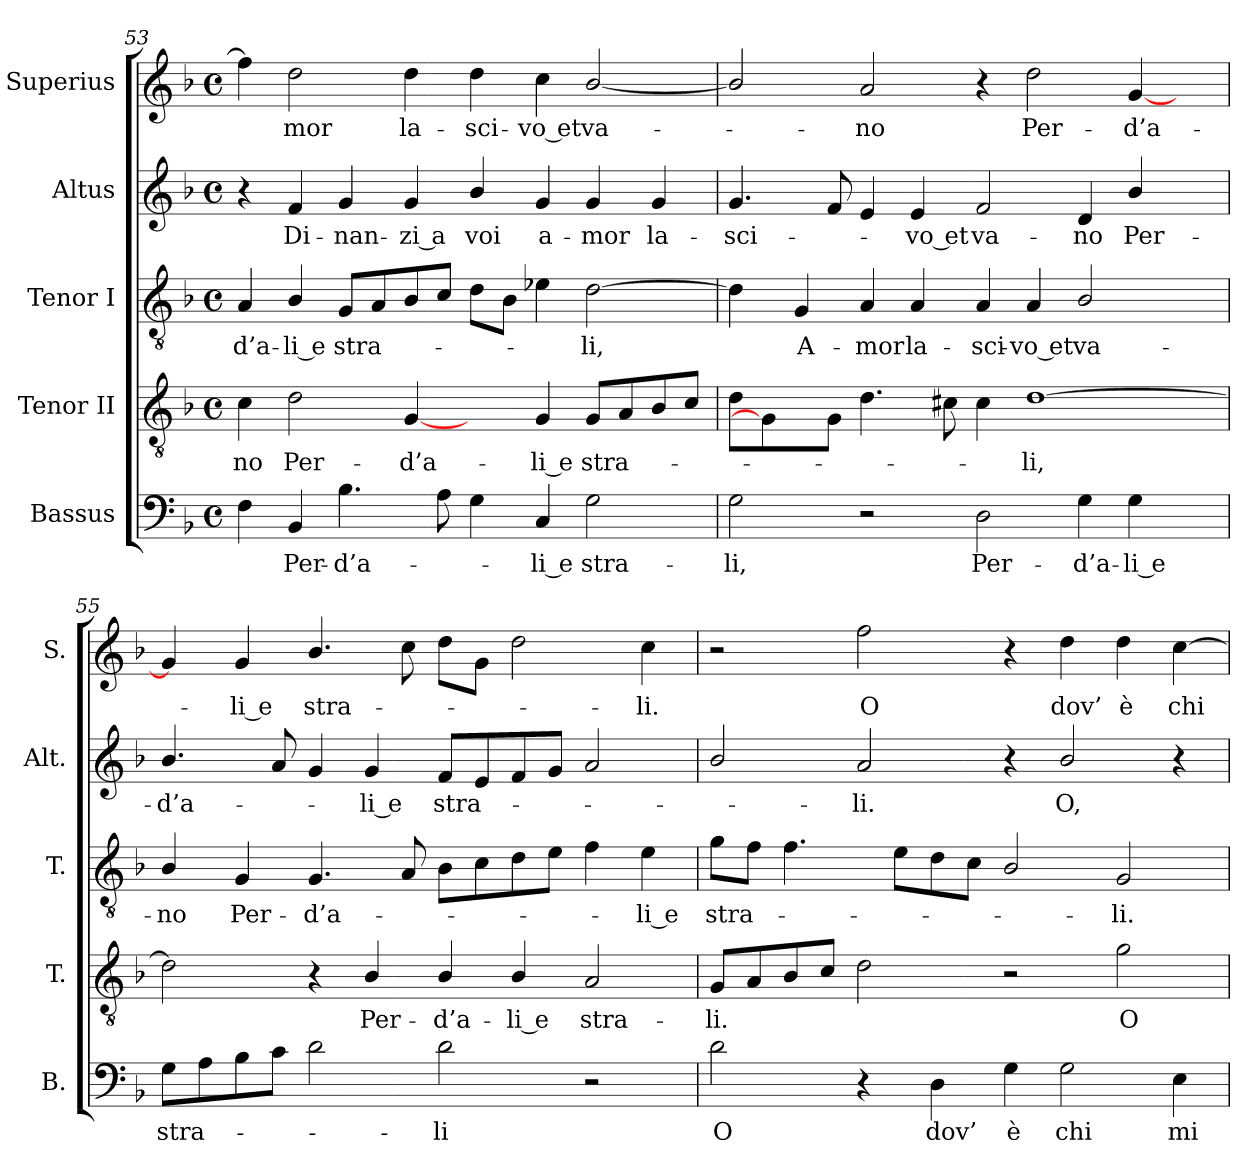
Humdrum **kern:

**kern	**text	**kern	**text	**kern	**text	**kern	**text	**kern	**text
*part5	*part5	*part4	*part4	*part3	*part3	*part2	*part2	*part1	*part1
*staff5	*staff5	*staff4	*staff4	*staff3	*staff3	*staff2	*staff2	*staff1	*staff1
*I"Bassus	*	*I"Tenor II	*	*I"Tenor I	*	*I"Altus	*	*I"Superius	*
*I'B.	*	*I'T.	*	*I'T.	*	*I'Alt.	*	*I'S.	*
!!LO:LB:g=z
*clefF4	*	*clefGv2	*	*clefGv2	*	*clefG2	*	*clefG2	*
*	*	*ITrd7c12	*	*ITrd7c12	*	*	*	*	*
*k[b-]	*	*k[b-]	*	*k[b-]	*	*k[b-]	*	*k[b-]	*
*F:	*	*F:	*	*F:	*	*F:	*	*F:	*
*M4/4	*	*M4/4	*	*M4/4	*	*M4/4	*	*M4/4	*
*met(c)	*	*met(c)	*	*met(c)	*	*met(c)	*	*met(c)	*
=53	=53	=53	=53	=53	=53	=53	=53	=53	=53
!	!	!	!LO:LY:b:color=#000000	!	!	!	!	!	!
!	!	!	!	!	!LO:LY:b:color=#000000	!	!	!	!
4Fi\	.	4Ci\	-no	4AAi/	-d’a-	4r	.	4ffi\]	.
!	!LO:LY:b:color=#000000	!	!	!	!	!	!	!	!
!	!	!	!LO:LY:b:color=#000000	!	!	!	!	!	!
!	!	!	!	!	!LO:LY:b:color=#000000	!	!	!	!
!	!	!	!	!	!	!	!LO:LY:b:color=#000000	!	!
!	!	!	!	!	!	!	!	!	!LO:LY:b:color=#000000
4BB-i/	Per-	2Di\	Per-	4BB-i/	-li e	4fi/	Di-	2ddi\	-mor
!	!LO:LY:b:color=#000000	!	!	!	!	!	!	!	!
!	!	!	!	!	!LO:LY:b:color=#000000	!	!	!	!
!	!	!	!	!	!	!	!LO:LY:b:color=#000000	!	!
4.B-i\	-d’a-	.	.	8GGi/L	stra-	4gi/	-nan-	.	.
.	.	.	.	8AAi/	.	.	.	.	.
!	!	!	!LO:LY:b:color=#000000	!	!	!	!	!	!
!	!	!	!	!	!	!	!LO:LY:b:color=#000000	!	!
!	!	!	!	!	!	!	!	!	!LO:LY:b:color=#000000
.	.	[4GGi/	-d’a-	8BB-i/	.	4gi/	-zi a	4ddi\	la-
8Ai\	.	.	.	8Ci/J	.	.	.	.	.
!	!	!	!	!	!	!	!LO:LY:b:color=#000000	!	!
!	!	!	!	!	!	!	!	!	!LO:LY:b:color=#000000
4Gi\	.	4ryy	.	8Di\L	.	4b-i/	voi	4ddi\	-sci-
.	.	.	.	8BB-i\J	.	.	.	.	.
!	!LO:LY:b:color=#000000	!	!	!	!	!	!	!	!
!	!	!	!LO:LY:b:color=#000000	!	!	!	!	!	!
!	!	!	!	!	!	!	!LO:LY:b:color=#000000	!	!
!	!	!	!	!	!	!	!	!	!LO:LY:b:color=#000000
4Ci/	-li e	4GGi/	-li e	4E-Xi\	.	4gi/	a-	4cci\	-vo et
!	!LO:LY:b:color=#000000	!	!	!	!	!	!	!	!
!	!	!	!LO:LY:b:color=#000000	!	!	!	!	!	!
!	!	!	!	!	!LO:LY:b:color=#000000	!	!	!	!
!	!	!	!	!	!	!	!LO:LY:b:color=#000000	!	!
!	!	!	!	!	!	!	!	!	!LO:LY:b:color=#000000
2Gi\	stra-	8GGi/L	stra-	[>2Di\	-li,	4gi/	-mor	[<2b-i/	va-
.	.	8AAi/	.	.	.	.	.	.	.
!	!	!	!	!	!	!	!LO:LY:b:color=#000000	!	!
.	.	8BB-i/	.	.	.	4gi/	la-	.	.
.	.	8Ci/J	.	.	.	.	.	.	.
=54	=54	=54	=54	=54	=54	=54	=54	=54	=54
!	!LO:LY:b:color=#000000	!	!	!	!	!	!	!	!
!	!	!	!	!	!	!	!LO:LY:b:color=#000000	!	!
2Gi\	-li,	8Di\L	.	4Di\]	.	4.gi/	-sci-	2b-i/]	.
.	.	4GGi/]	.	.	.	.	.	.	.
!	!	!	!	!	!LO:LY:b:color=#000000	!	!	!	!
.	.	.	.	4GGi/	A-	.	.	.	.
.	.	8GGi\J	.	.	.	8fi/	.	.	.
!	!	!	!	!	!LO:LY:b:color=#000000	!	!	!	!
!	!	!	!	!	!	!	!	!	!LO:LY:b:color=#000000
2r	.	4.Di\	.	4AAi/	-mor	4ei/	.	2ai/	-no
!	!	!	!	!	!LO:LY:b:color=#000000	!	!	!	!
!	!	!	!	!	!	!	!LO:LY:b:color=#000000	!	!
.	.	.	.	4AAi/	la-	4ei/	-vo et	.	.
.	.	8C#Xi\	.	.	.	.	.	.	.
!	!LO:LY:b:color=#000000	!	!	!	!	!	!	!	!
!	!	!	!	!	!LO:LY:b:color=#000000	!	!	!	!
!	!	!	!	!	!	!	!LO:LY:b:color=#000000	!	!
2Di\	Per-	4C#i\	.	4AAi/	-sci-	2fi/	va-	4r	.
!	!	!	!LO:LY:b:color=#000000	!	!	!	!	!	!
!	!	!	!	!	!LO:LY:b:color=#000000	!	!	!	!
!	!	!	!	!	!	!	!	!	!LO:LY:b:color=#000000
.	.	[>1Di	-li,	4AAi/	-vo et	.	.	2ddi\	Per-
!	!LO:LY:b:color=#000000	!	!	!	!	!	!	!	!
!	!	!	!	!	!LO:LY:b:color=#000000	!	!	!	!
!	!	!	!	!	!	!	!LO:LY:b:color=#000000	!	!
4Gi\	-d’a-	.	.	2BB-i/	va-	4di/	-no	.	.
!	!LO:LY:b:color=#000000	!	!	!	!	!	!	!	!
!	!	!	!	!	!	!	!LO:LY:b:color=#000000	!	!
!	!	!	!	!	!	!	!	!	!LO:LY:b:color=#000000
4Gi\	-li e	.	.	.	.	4b-i/	Per-	[<4gi/	-d’a-
4ryy	.	.	.	4ryy	.	4ryy	.	4ryy	.
=55	=55	=55	=55	=55	=55	=55	=55	=55	=55
!	!LO:LY:b:color=#000000	!	!	!	!	!	!	!	!
!	!	!	!	!	!LO:LY:b:color=#000000	!	!	!	!
!	!	!	!	!	!	!	!LO:LY:b:color=#000000	!	!
8Gi\L	stra-	2Di\]	.	4BB-i/	-no	4.b-i/	-d’a-	4gi/]	.
8Ai\	.	.	.	.	.	.	.	.	.
!	!	!	!	!	!LO:LY:b:color=#000000	!	!	!	!
!	!	!	!	!	!	!	!	!	!LO:LY:b:color=#000000
8B-i\	.	.	.	4GGi/	Per-	.	.	4gi/	-li e
8ci\J	.	.	.	.	.	8ai/	.	.	.
!	!	!	!	!	!LO:LY:b:color=#000000	!	!	!	!
!	!	!	!	!	!	!	!	!	!LO:LY:b:color=#000000
2di\	.	4r	.	4.GGi/	-d’a-	4gi/	.	4.b-i/	stra-
!	!	!	!LO:LY:b:color=#000000	!	!	!	!	!	!
!	!	!	!	!	!	!	!LO:LY:b:color=#000000	!	!
.	.	4BB-i/	Per-	.	.	4gi/	-li e	.	.
.	.	.	.	8AAi/	.	.	.	8cci\	.
!	!LO:LY:b:color=#000000	!	!	!	!	!	!	!	!
!	!	!	!LO:LY:b:color=#000000	!	!	!	!	!	!
!	!	!	!	!	!	!	!LO:LY:b:color=#000000	!	!
2di\	-li	4BB-i/	-d’a-	8BB-i\L	.	8fi/L	stra-	8ddi\L	.
.	.	.	.	8Ci\	.	8ei/	.	8gi\J	.
!	!	!	!LO:LY:b:color=#000000	!	!	!	!	!	!
.	.	4BB-i/	-li e	8Di\	.	8fi/	.	2ddi\	.
.	.	.	.	8Ei\J	.	8gi/J	.	.	.
!	!	!	!LO:LY:b:color=#000000	!	!	!	!	!	!
2r	.	2AAi/	stra-	4Fi\	.	2ai/	.	.	.
!	!	!	!	!	!LO:LY:b:color=#000000	!	!	!	!
!	!	!	!	!	!	!	!	!	!LO:LY:b:color=#000000
.	.	.	.	4Ei\	-li e	.	.	4cci\	-li.
!!LO:LB:g=z
=56	=56	=56	=56	=56	=56	=56	=56	=56	=56
!	!LO:LY:b:color=#000000	!	!	!	!	!	!	!	!
!	!	!	!LO:LY:b:color=#000000	!	!	!	!	!	!
!	!	!	!	!	!LO:LY:b:color=#000000	!	!	!	!
2di\	O	8GGi/L	-li.	8Gi\L	stra-	2b-i/	.	2r	.
.	.	8AAi/	.	8Fi\J	.	.	.	.	.
.	.	8BB-i/	.	4.Fi\	.	.	.	.	.
.	.	8Ci/J	.	.	.	.	.	.	.
!	!	!	!	!	!	!	!LO:LY:b:color=#000000	!	!
!	!	!	!	!	!	!	!	!	!LO:LY:b:color=#000000
4r	.	2Di\	.	.	.	2ai/	-li.	2ffi\	O
.	.	.	.	8Ei\L	.	.	.	.	.
!	!LO:LY:b:color=#000000	!	!	!	!	!	!	!	!
4Di\	dov’	.	.	8Di\	.	.	.	.	.
.	.	.	.	8Ci\J	.	.	.	.	.
!	!LO:LY:b:color=#000000	!	!	!	!	!	!	!	!
4Gi\	è	2r	.	2BB-i/	.	4r	.	4r	.
!	!LO:LY:b:color=#000000	!	!	!	!	!	!	!	!
!	!	!	!	!	!	!	!LO:LY:b:color=#000000	!	!
!	!	!	!	!	!	!	!	!	!LO:LY:b:color=#000000
2Gi\	chi	.	.	.	.	2b-i/	O,	4ddi\	dov’
!	!	!	!LO:LY:b:color=#000000	!	!	!	!	!	!
!	!	!	!	!	!LO:LY:b:color=#000000	!	!	!	!
!	!	!	!	!	!	!	!	!	!LO:LY:b:color=#000000
.	.	2Gi\	O	2GGi/	-li.	.	.	4ddi\	è
!	!LO:LY:b:color=#000000	!	!	!	!	!	!	!	!
!	!	!	!	!	!	!	!	!	!LO:LY:b:color=#000000
4Ei\	mi	.	.	.	.	4r	.	[>4cci\	chi
=	=	=	=	=	=	=	=	=	=
*-	*-	*-	*-	*-	*-	*-	*-	*-	*-
